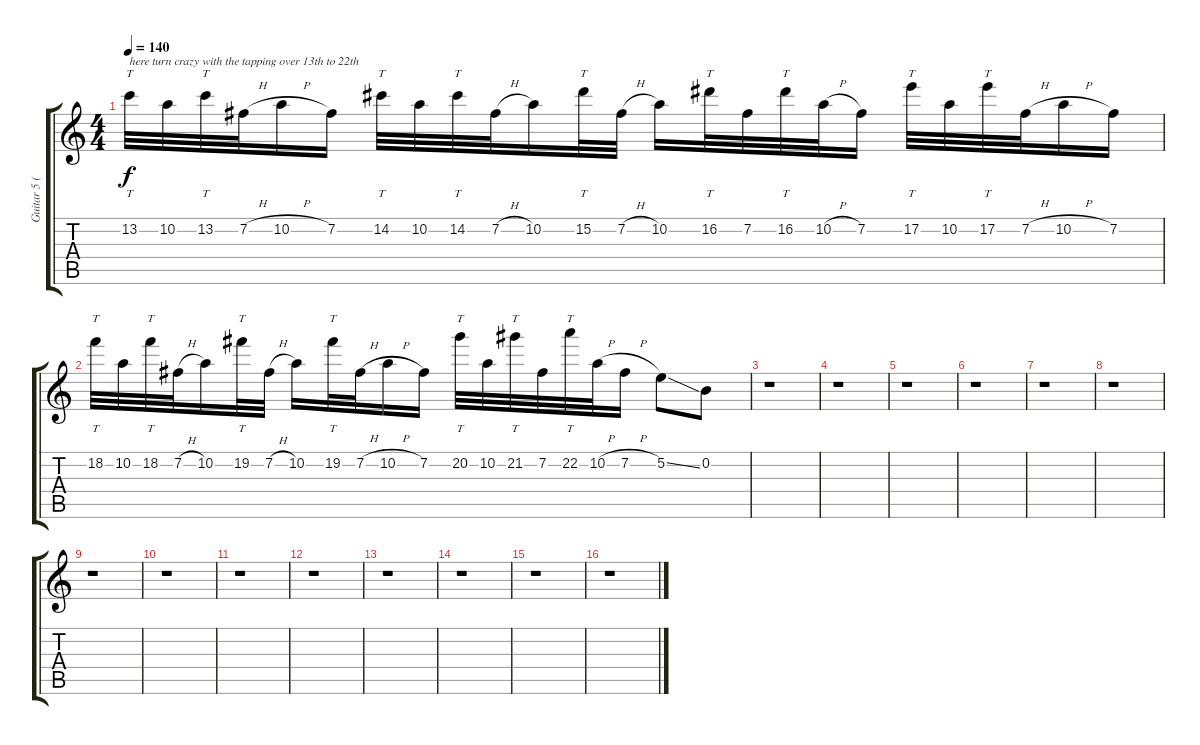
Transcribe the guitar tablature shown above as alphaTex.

\track ("Guitar 5 (Solo)" "Guitar 5 (") {instrument distortionguitar}
\staff {score tabs}
\tuning (E4 B3 G3 D3 A2 E2) {hide}
\ts (4 4)
\tempo 140
\clef g2
\ks c
13.2.32{tt txt "here turn crazy with the tapping over 13th to 22th" dy f} 10.2.32 13.2.32{tt} 7.2{h}.32 10.2{h}.16 7.2.16 14.2.32{tt} 10.2.32 14.2.32{tt} 7.2{h}.32 10.2.16 15.2.32{tt} 7.2{h}.32 10.2.16 16.2.32{tt} 7.2.32 16.2.32{tt} 10.2{h}.32 7.2.16 17.2.32{tt} 10.2.32 17.2.32{tt} 7.2{h}.32 10.2{h}.16 7.2.16 |
18.2.32{tt} 10.2.32 18.2.32{tt} 7.2{h}.32 10.2.16 19.2.32{tt} 7.2{h}.32 10.2.16 19.2.32{tt} 7.2{h}.32 10.2{h}.16 7.2.16 20.2.32{tt} 10.2.32 21.2.32{tt} 7.2.32 22.2.32{tt} 10.2{h}.32 7.2{h}.16 5.2{ss}.8 0.2.8 |
r.1 |
r.1 |
r.1 |
r.1 |
r.1 |
r.1 |
r.1 |
r.1 |
r.1 |
r.1 |
r.1 |
r.1 |
r.1 |
r.1
